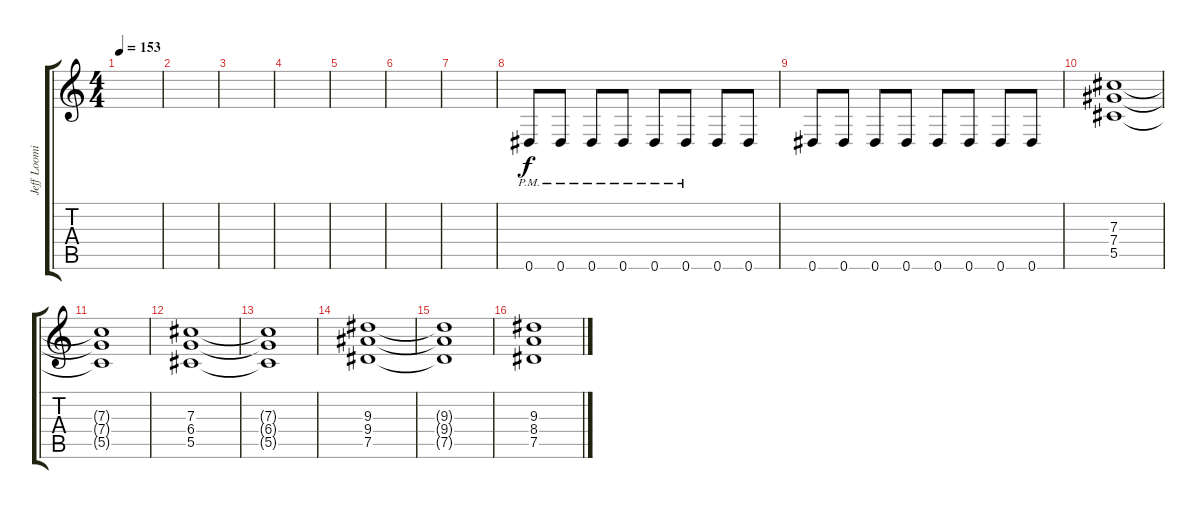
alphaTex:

\track ("Jeff Loomis" "Jeff Loomi") {instrument distortionguitar}
\staff {score tabs}
\tuning (Eb4 Bb3 Gb3 Db3 Ab2 Eb2) {hide}
\ts (4 4)
\tempo 153
\clef g2
\ks c
|
|
|
|
|
|
|
0.6{pm}.8{volume 16} 0.6{pm}.8 0.6{pm}.8 0.6{pm}.8 0.6{pm}.8 0.6{pm}.8 0.6.8 0.6.8 |
0.6.8 0.6.8 0.6.8 0.6.8 0.6.8 0.6.8 0.6.8 0.6.8 |
(7.3 7.4 5.5).1{volume 13} |
(7.3{t} 7.4{t} 5.5{t}).1 |
(7.3 6.4 5.5).1 |
(7.3{t} 6.4{t} 5.5{t}).1 |
(9.3 9.4 7.5).1 |
(9.3{t} 9.4{t} 7.5{t}).1 |
(9.3 8.4 7.5).1{volume 16}
